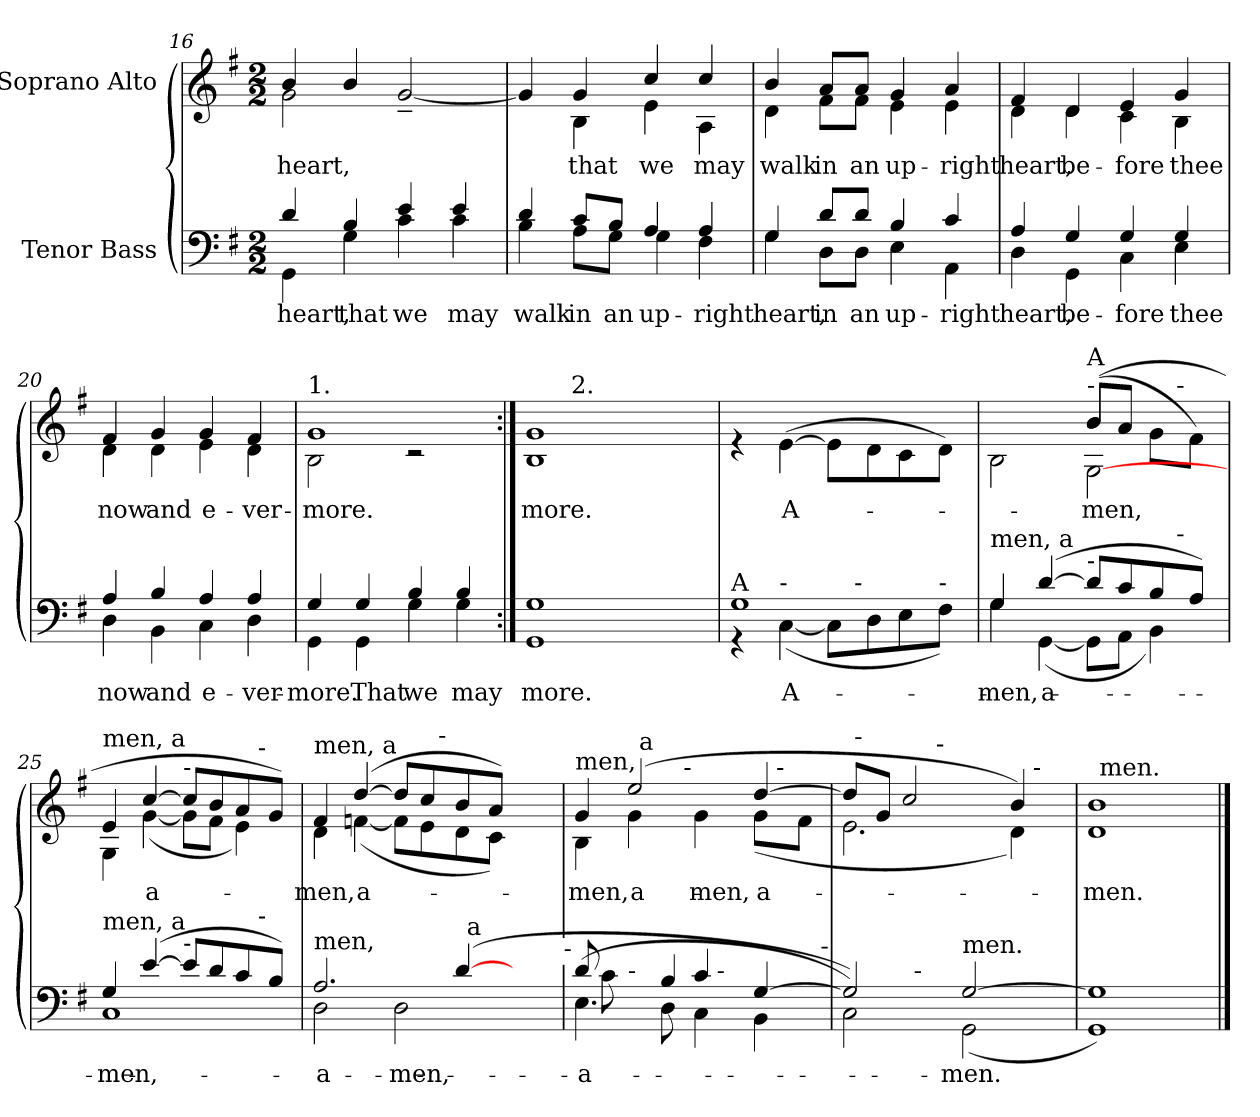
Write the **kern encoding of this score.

**kern	**text	**kern	**text
*part2	*part2	*part1	*part1
*staff2	*staff2	*staff1	*staff1
*I"Tenor Bass	*	*I"Soprano Alto	*
*clefF4	*	*clefG2	*
*k[f#]	*	*k[f#]	*
*G:	*	*G:	*
*M2/2	*	*M2/2	*
=16	=16	=16	=16
!	!	!LO:TX:a:t=up - right heart,	!
!	!LO:LY:b	!	!LO:LY:b
*^	*	*^	*
4d/	4GG\	heart,	4b/	2g\	heart,
!	!	!LO:LY:b	!	!	!
4B/	4G\	that	4b/	.	.
!	!	!LO:LY:b	!	!	!
4e/	4c\	we	[>2g~>/	2ryy	.
!	!	!LO:LY:b	!	!	!
4e/	4c\	may	.	.	.
=17	=17	=17	=17	=17	=17
!	!	!LO:LY:b	!	!	!
4d/	4B\	walk	4g/]	4ryy	.
!	!	!LO:LY:b	!	!	!LO:LY:b
8c/L	8A\L	in	4g/	4B\	that
!	!	!LO:LY:b	!	!	!
8B/J	8G\J	an	.	.	.
!	!	!LO:LY:b	!	!	!LO:LY:b
4A/	4G\	up-	4cc/	4e\	we
!	!	!LO:LY:b	!	!	!LO:LY:b
4A/	4F#\	right	4cc/	4A\	may
=18	=18	=18	=18	=18	=18
!	!	!LO:LY:b	!	!	!LO:LY:b
4G/	4G\	-heart,	4b/	4d\	walk
!	!	!LO:LY:b	!	!	!LO:LY:b
8d/L	8D\L	in	8a/L	8f#\L	in
!	!	!LO:LY:b	!	!	!LO:LY:b
8d/J	8D\J	an	8a/J	8f#\J	an
!	!	!LO:LY:b	!	!	!LO:LY:b
4B/	4E\	up-	4g/	4e\	up-
!	!	!LO:LY:b	!	!	!LO:LY:b
4c/	4AA\	-right	4a/	4e\	-right
=19	=19	=19	=19	=19	=19
!	!	!LO:LY:b	!	!	!LO:LY:b
4A/	4D\	heart,	4f#/	4d\	heart,
!	!	!LO:LY:b	!	!	!LO:LY:b
4G/	4GG\	be-	4d/	4d\	be-
!	!	!LO:LY:b	!	!	!LO:LY:b
4G/	4C\	-fore	4e/	4c\	-fore
!	!	!LO:LY:b	!	!	!LO:LY:b
4G/	4E\	thee	4g/	4B\	thee
=20	=20	=20	=20	=20	=20
!	!	!LO:LY:b	!	!	!LO:LY:b
4A/	4D\	now	4f#/	4d\	now
!	!	!LO:LY:b	!	!	!LO:LY:b
4B/	4BB\	and	4g/	4d\	and
!	!	!LO:LY:b	!	!	!LO:LY:b
4A/	4C\	e-	4g/	4e\	e-
!	!	!LO:LY:b	!	!	!LO:LY:b
4A/	4D\	-ver-	4f#/	4d\	-ver-
=21	=21	=21	=21	=21	=21
!	!	!	!LO:TX:a:t=1.	!	!
!	!	!LO:LY:b	!	!	!LO:LY:b
4G/	4GG\	-more.	1g	2B\	-more.
!	!	!LO:LY:b	!	!	!
4G/	4GG\	That	.	.	.
!	!	!LO:LY:b	!	!	!
4B/	4G\	we	.	2rc	.
!	!	!LO:LY:b	!	!	!
4B/	4G\	may	.	.	.
!!LO:LB:g=z	!!
=22:|!	=22:|!	=22:|!	=22:|!	=22:|!	=22:|!
!	!	!LO:LY:b	!	!	!LO:LY:b
*v	*v	*	*	*	*
1GG 1G	more.	1B 1g	8ryy	more.
.	.	.	32ryy	.
!	!	!	!LO:TX:a:t=2.	!
.	.	.	2ryy	.
.	.	.	4ryy	.
.	.	.	16.ryy	.
=23	=23	=23	=23	=23
*^	*	*	*	*
!LO:TX:a:t=A	!	!	!	!	!
*	*^	*	*v	*v	*
1G	4rGG	2ryy	.	4re	.
!	!LO:TX:a:t=-	!	!	!	!
!	!	!	!LO:LY:b	!	!LO:LY:b
.	(>[<4C\	.	A-	(<[<4e\	A-
.	8C\L]	16.ryy	.	8e\L]	.
!	!	!LO:TX:a:t=-	!	!	!
.	.	4ryy	.	.	.
.	8D\	.	.	8d\	.
.	8E\	.	.	8c\	.
.	.	8ryy	.	.	.
!	!LO:TX:a:t=-	!	!	!	!
.	8F#\J)	.	.	8d\J)	.
.	.	32ryy	.	.	.
=24	=24	=24	=24	=24	=24
!LO:TX:a:t=men, a	!	!	!	!	!
!	!	!	!LO:LY:b	!	!
*	*	*	*	*^	*
*	*	*	*	*	*^	*
4G/	4G\	2ryy	-men,	2ryy	2B\	2ryy	.
!	!	!	!LO:LY:b	!	!	!	!
([>4d/	(<[<4GG\	.	a-	.	.	.	.
!	!	!	!	!LO:TX:a:t=A	!	!	!
!	!	!	!	!LO:TX:a:t=-	!	!	!
!LO:TX:a:t=-	!	!	!	!	!	!	!
!	!	!	!	!	!	!	!LO:LY:b
8d/L]	8GG\L]	4ryy	.	(8b/L	((4b/	[<2G\	-men,
8c/	8AA\J	.	.	8a/J	.	.	.
8B/	4BB\)	16.ryy	.	16.ryy	8g\L	.	.
!	!	!	!	!LO:TX:a:t=-	!	!	!
!	!	!LO:TX:a:t=-	!	!	!	!	!
.	.	8ryy	.	8ryy	.	.	.
8A/J)	.	.	.	.	8f#\J)	.	.
.	.	32ryy	.	32ryy	.	.	.
=25	=25	=25	=25	=25	=25	=25	=25
!	!	!	!	!LO:TX:a:t=men, a	!	!	!
!LO:TX:a:t=men, a	!	!	!	!	!	!	!
!	!	!	!LO:LY:b	!	!	!	!
4G/	1C	2ryy	-men,	4e/	4G\	2ryy	.
!	!	!	!	!	!	!	!LO:LY:b
([>4e/	.	.	.	[>4cc/	(<[<4g\	.	a-
!	!	!	!	!LO:TX:a:t=-	!	!	!
!LO:TX:a:t=-	!	!	!	!	!	!	!
8e/L]	.	4ryy	.	8cc/L]	8g\L]	4ryy	.
8d/	.	.	.	8b/	8f#\J	.	.
8c/	.	16.ryy	.	8a/	4e\)	16.ryy	.
!	!	!	!	!	!	!LO:TX:a:t=-	!
!	!	!LO:TX:a:t=-	!	!	!	!	!
.	.	8ryy	.	.	.	8ryy	.
8B/J)	.	.	.	8g/J)	.	.	.
.	.	32ryy	.	.	.	32ryy	.
=26	=26	=26	=26	=26	=26	=26	=26
!	!	!	!	!LO:TX:a:t=men, a	!	!	!
!LO:TX:a:t=men,	!	!	!	!	!	!	!
!	!	!	!LO:LY:b	!	!	!	!LO:LY:b
2.A/	2D\	2ryy	a-	4f#/	4d\	2ryy	-men,
!	!	!	!	!	!	!	!LO:LY:b
.	.	.	.	([>4dd/	(<[<4fn\	.	a-
!	!	!	!LO:LY:b	!	!	!	!
.	4ryy	2D\	-men,	8dd/L]	8f\L]	8.ryy	.
.	.	.	.	8cc/	8e\	.	.
!	!	!	!	!	!	!LO:TX:a:t=-	!
.	.	.	.	.	.	2ryy	.
([>4d/	32ryy	.	.	8b/	8d\	.	.
!	!LO:TX:a:t=a	!	!	!	!	!	!
.	4ryy	.	.	.	.	.	.
.	.	.	.	8a/J)	8c\J)	.	.
8.ryy	.	8.ryy	.	8.ryy	8.ryy	.	.
.	8ryy	.	.	.	.	.	.
.	32ryy	.	.	.	.	.	.
*	*v	*v	*	*	*	*	*
!	!LO:TX:a:t=-	!	!	!	!	!
=27	=27	=27	=27	=27	=27	=27
!	!	!	!LO:TX:a:t=men,	!	!	!
!	!	!LO:LY:b	!	!	!	!LO:LY:b
*^	*	*	*	*^	*^	*
*	*	*^	*	*	*	*	*	*	*
8d/	8ryy	(<4.E\	4.ryy	a-	4g/	4B\	4ryy	4...ryy	2ryy	-men,
8ryy	8c\	.	.	.	.	.	.	.	.	.
!LO:TX:a:t=-	!	!	!	!	!	!	!	!	!	!
!	!	!	!	!	!	!	!	!	!	!LO:LY:b
8ryy	4ryy	.	.	.	(2ee/	4g\	32ryy	.	.	-a-
!	!	!	!	!	!	!	!LO:TX:a:t=a	!	!	!
.	.	.	.	.	.	.	2ryy	.	.	.
8D\	.	8..ryy	4B/	.	.	.	.	.	.	.
!	!	!	!	!	!	!	!	!LO:TX:a:t=-	!	!
.	.	.	.	.	.	.	.	2ryy	.	.
!	!	!	!	!	!	!	!	!	!	!LO:LY:b
4c/	4C\	.	.	.	.	4g\	.	.	4ryy	-men,
!	!	!LO:TX:a:t=-	!	!	!	!	!	!	!	!
.	.	4ryy	.	.	.	.	.	.	.	.
.	.	.	8ryy	.	.	.	.	.	.	.
!	!	!	!	!	!	!	!	!	!	!LO:LY:b
[>4G/	8..ryy	.	4BB\	.	[>4dd/	(<8g\L	.	.	16ryy	a-
.	.	.	.	.	.	.	8..ryy	.	.	.
!	!	!	!	!	!	!	!	!	!LO:TX:a:t=-	!
.	.	.	.	.	.	.	.	.	8.ryy	.
.	.	8ryy	.	.	.	.	.	.	.	.
.	.	.	.	.	.	8f#\J	.	.	.	.
!	!LO:TX:a:t=-	!	!	!	!	!	!	!	!	!
.	32ryy	32ryy	.	.	.	.	.	32ryy	.	.
*	*	*v	*v	*	*	*	*	*	*	*
=28	=28	=28	=28	=28	=28	=28	=28	=28	=28
2G/])	2C\)	4ryy	.	8dd/L]	2.e\	32ryy	4.ryy	2ryy	.
!	!	!	!	!	!	!LO:TX:a:t=-	!	!	!
.	.	.	.	.	.	2ryy	.	.	.
.	.	.	.	8g/J	.	.	.	.	.
.	.	32ryy	.	2cc/	.	.	.	.	.
!	!	!LO:TX:a:t=-	!	!	!	!	!	!	!
.	.	2ryy	.	.	.	.	.	.	.
!	!	!	!	!	!	!	!LO:TX:a:t=-	!	!
.	.	.	.	.	.	.	2ryy	.	.
!LO:TX:a:t=men.	!	!	!	!	!	!	!	!	!
!	!	!	!LO:LY:b	!	!	!	!	!	!
[>2G/	(<2GG\	.	-men.	.	.	.	.	4ryy	.
.	.	.	.	.	.	4...ryy	.	.	.
.	.	.	.	4b/)	4d\)	.	.	16ryy	.
.	.	8..ryy	.	.	.	.	.	.	.
!	!	!	!	!	!	!	!	!LO:TX:a:t=-	!
.	.	.	.	.	.	.	.	8.ryy	.
.	.	.	.	.	.	.	8ryy	.	.
=29	=29	=29	=29	=29	=29	=29	=29	=29	=29
!	!	!	!	!	!	!	!	!	!LO:LY:b
*v	*v	*v	*	*	*	*	*	*	*
*	*	*	*v	*v	*v	*v	*
1GG 1G])	.	1d 1b	32ryy	men.
!	!	!	!LO:TX:a:t=men.	!
.	.	.	2ryy	.
.	.	.	4...ryy	.
*	*	*v	*v	*
==	==	==	==
*-	*-	*-	*-
